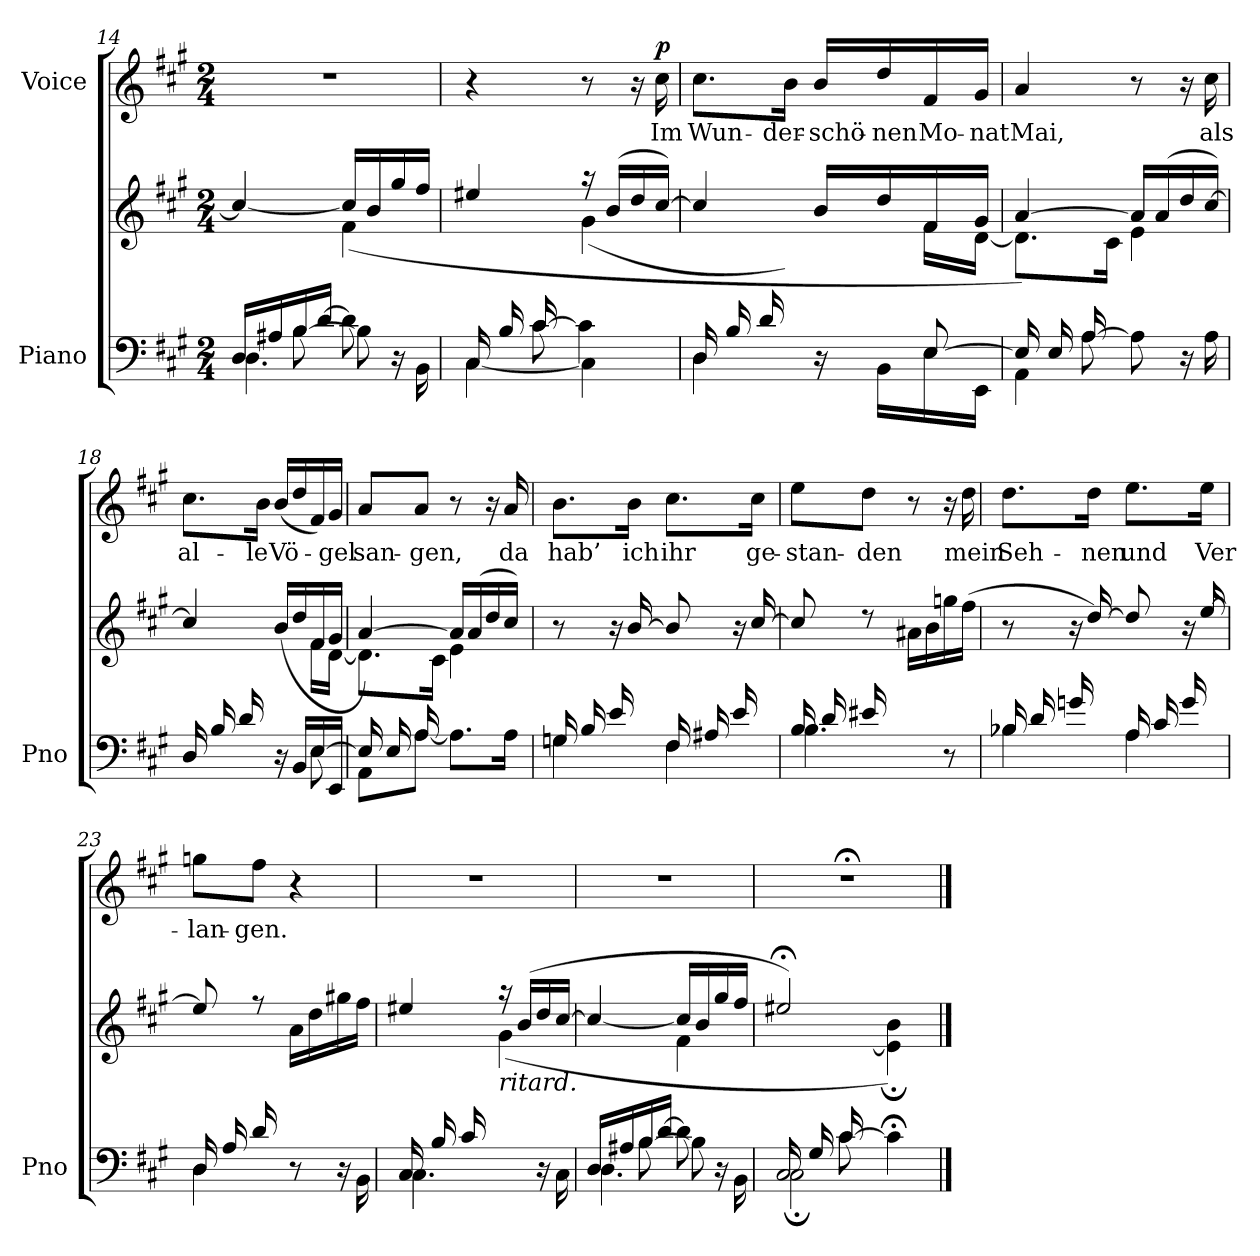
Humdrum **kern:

**kern	**kern	**kern	**text	**dynam
*part2	*part2	*part1	*part1	*part1
*staff3	*staff2	*staff1	*staff1	*staff1
*I"Piano	*	*I"Voice	*	*
*I'Pno	*	*	*	*
*clefF4	*clefG2	*clefG2	*	*
*k[f#c#g#]	*k[f#c#g#]	*k[f#c#g#]	*	*
*A:	*A:	*A:	*	*
*M2/4	*M2/4	*M2/4	*	*
=14	=14	=14	=14	=14
*^	*^	*	*	*
*	*^	*	*	*	*	*
(<16D/LL	4.D\	8ryy	4cc#/_	4ryy	2r	.	.
16A#X/	.	.	.	.	.	.	.
16B/	.	[<8B\	.	.	.	.	.
[>16d/JJ	.	.	.	.	.	.	.
8d\]	.	8B\]	16cc#/LL]	(4f#\	.	.	.
.	.	.	16b/	.	.	.	.
8ryy	16r	8ryy	16gg#/	.	.	.	.
.	16BB\	.	16ff#/JJ	.	.	.	.
=15	=15	=15	=15	=15	=15	=15	=15
*	*	*	*	*^	*	*	*
(>16C#/LL	[<4C#\	8ryy	4ee#X/	4ryy	8.ryy	4r	.	.
16B/	.	.	.	.	.	.	.	.
16c#/	.	[>8c#\	.	.	.	.	.	.
4ryy	.	.	.	.	16e#X\JJ	.	.	.
.	4C#\]	4c#\]	16raa	(4g#\	4ryy	8r	.	.
.	.	.	(>16b/LL	.	.	.	.	.
.	.	.	16dd/	.	.	16r	.	.
!	!	!	!	!	!	!	!LO:LY:b	!LO:DY:a
16ryy	.	.	[>16cc#/JJ)	.	.	16cc#\	Im	p
*	*v	*v	*	*	*	*	*	*
!!LO:LB:g=z
=16	=16	=16	=16	=16	=16	=16	=16
!	!	!	!	!	!	!LO:LY:b	!
16D/LL	4D\	4cc#/]	4ryy	8.ryy	8.cc#\L	Wun-	.
16B/	.	.	.	.	.	.	.
16d/	.	.	.	.	.	.	.
!	!	!	!	!	!	!LO:LY:b	!
16ryy	.	.	.	16f#\JJ)	16b\Jk	-der-	.
!	!	!	!	!	!	!LO:LY:b	!
8ryy	16r	16b/LL	8ryy	4ryy	16b/LL	-schö-	.
!	!	!	!	!	!	!LO:LY:b	!
.	16BB\LL	16dd/	.	.	16dd/	-nen	.
!	!	!	!	!	!	!LO:LY:b	!
[>8E/	16E\	16f#/	16f#\LL	.	16f#/	Mo-	.
!	!	!	!	!	!	!LO:LY:b	!
.	16EE\JJ	16g#/JJ	[<16d\JJ	.	16g#/JJ	-nat	.
=17	=17	=17	=17	=17	=17	=17	=17
*	*^	*	*	*	*	*	*
!	!	!	!	!	!	!	!LO:LY:b	!
16E/LL]	4AA\	8ryy	[>4a/)	8.d\L]	8.ryy	4a/	Mai,	.
16E/	.	.	.	.	.	.	.	.
16A/	.	[8A\	.	.	.	.	.	.
4ryy	.	.	.	16c#\Jk	16c#\JJ	.	.	.
.	4ryy	8A\]	16a/LL]	4e\	4ryy	8r	.	.
.	.	.	(>16a/	.	.	.	.	.
.	.	16r	16dd/	.	.	16r	.	.
!	!	!	!	!	!	!	!LO:LY:b	!
16ryy	.	16A\	[>16cc#/JJ)	.	.	16cc#\	als	.
=18	=18	=18	=18	=18	=18	=18	=18	=18
!	!	!	!	!	!	!	!LO:LY:b	!
*	*v	*v	*	*	*	*	*	*
(<16D/LL	4ryy	4cc#/]	4ryy	8.ryy	8.cc#\L	al-	.
16B/	.	.	.	.	.	.	.
16d/	.	.	.	.	.	.	.
!	!	!	!	!	!	!LO:LY:b	!
16ryy	.	.	.	16f#\JJ)	16b\Jk	-le	.
!	!	!	!	!	!	!LO:LY:b	!
8ryy	16r	(>16b/LL	8ryy	4ryy	(<16b/LL	Vö-	.
.	16BB/LL	16dd/	.	.	16dd/	.	.
[<8E\	16E/	16f#/	16f#\LL	.	16f#/)	.	.
!	!	!	!	!	!	!LO:LY:b	!
.	16EE/JJ	16g#/JJ	[<16d\JJ	.	16g#/JJ	-gel	.
=19	=19	=19	=19	=19	=19	=19	=19
!	!	!	!	!	!	!LO:LY:b	!
16E/LL]	8AA\L	[>4a/)	8.d\L]	8.ryy	8a/L	san-	.
16E/	.	.	.	.	.	.	.
!	!	!	!	!	!	!LO:LY:b	!
16A/	[>8A\J	.	.	.	8a/J	-gen,	.
4ryy	.	.	16c#\Jk	16c#\JJ	.	.	.
.	8.A\L]	16a/LL]	4e\	4ryy	8r	.	.
.	.	(>16a/	.	.	.	.	.
.	.	16dd/	.	.	16r	.	.
!	!	!	!	!	!	!LO:LY:b	!
16ryy	16A\Jk	16cc#/JJ)	.	.	16a/	da	.
*	*	*	*v	*v	*	*	*
!!LO:LB:g=z
=20	=20	=20	=20	=20	=20	=20
!	!	!	!	!	!LO:LY:b	!
(<16Gn/LL	4Gn\	8r	8.ryy	8.b\L	hab’	.
16B/	.	.	.	.	.	.
16e/	.	16r	.	.	.	.
!	!	!	!	!	!LO:LY:b	!
16ryy	.	[16b/	16b\JJ)	16b\Jk	ich	.
!	!	!	!	!	!LO:LY:b	!
(<16F#/LL	4F#\	8b/]	8.ryy	8.cc#\L	ihr	.
16A#X/	.	.	.	.	.	.
16e/	.	16r	.	.	.	.
!	!	!	!	!	!LO:LY:b	!
16ryy	.	[16cc#/	16cc#\JJ)	16cc#\Jk	ge-	.
=21	=21	=21	=21	=21	=21	=21
!	!	!	!	!	!LO:LY:b	!
(<16B/LL	4.B\	8cc#/]	8.ryy	8ee\L	-stan-	.
16d/	.	.	.	.	.	.
!	!	!	!	!	!LO:LY:b	!
16e#X/	.	8rdd	.	8dd\J	-den	.
4ryy	.	.	16f#\JJ	.	.	.
.	.	16a#X\LL	4ryy	8r	.	.
.	.	16b\	.	.	.	.
.	8r	16ggn\	.	16r	.	.
!	!	!	!	!	!LO:LY:b	!
16ryy	.	(16ff#\JJ	.	16dd\	mein	.
=22	=22	=22	=22	=22	=22	=22
!	!	!	!	!	!LO:LY:b	!
16B-X/LL	4B-X\	8r	8.ryy	8.dd\L	Seh-	.
16d/	.	.	.	.	.	.
16gn/	.	16r	.	.	.	.
!	!	!	!	!	!LO:LY:b	!
16ryy	.	[<16dd/	16dd\JJ)	16dd\Jk	-nen	.
!	!	!	!	!	!LO:LY:b	!
(<16A/LL	4A\	8dd/]	8.ryy	8.ee\L	und	.
16c#/	.	.	.	.	.	.
16g/	.	16r	.	.	.	.
!	!	!	!	!	!LO:LY:b	!
16ryy	.	[<16ee/	16ee\JJ)	16ee\Jk	Ver-	.
!!LO:LB:g=z
=23	=23	=23	=23	=23	=23	=23
!	!	!	!	!	!LO:LY:b	!
(>16D/LL	4D\	8ee/]	8.ryy	8ggn\L	-lan-	.
16A/	.	.	.	.	.	.
!	!	!	!	!	!LO:LY:b	!
16d/	.	8rff	.	8ff#\J	-gen.	.
4ryy	.	.	16f#\JJ	.	.	.
.	8r	16a\LL	4ryy	4r	.	.
.	.	16dd\	.	.	.	.
.	16r	16gg#X\	.	.	.	.
16ryy	16BB\	16ff#\JJ	.	.	.	.
=24	=24	=24	=24	=24	=24	=24
*	*	*	*^	*	*	*
16C#/LL	4.C#\	4ee#X/)	4ryy	8.ryy	2r	.	.
16B/	.	.	.	.	.	.	.
16c#/	.	.	.	.	.	.	.
4ryy	.	.	.	16e#X\JJ	.	.	.
!	!	!LO:TX:b:i:t=ritard.	!	!	!	!	!
.	.	16raa	(4g#\	4ryy	.	.	.
.	.	(>16b/LL	.	.	.	.	.
.	16r	16dd/	.	.	.	.	.
16ryy	16C#\	[>16cc#/JJ	.	.	.	.	.
*	*	*	*v	*v	*	*	*
=25	=25	=25	=25	=25	=25	=25
*	*^	*	*	*	*	*
16D/LL	4.D\	8ryy	4cc#/_	4ryy	2r	.	.
16A#X/	.	.	.	.	.	.	.
16B/	.	[<8B\	.	.	.	.	.
[>16d/JJ	.	.	.	.	.	.	.
8d\]	.	8B\]	16cc#/LL]	4f#\	.	.	.
.	.	.	16b/	.	.	.	.
8ryy	16r	8ryy	16gg#/	.	.	.	.
.	16BB\	.	16ff#/JJ	.	.	.	.
=26	=26	=26	=26	=26	=26	=26	=26
!LO:N:head=open	!	!	!	!	!LO:N:vis=1	!	!
(>16C#/LL	2C#;\	8ryy	2ee#X;</)	8.ryy	2r;<	.	.
16G#/	.	.	.	.	.	.	.
16c#/	.	[>8c#\	.	.	.	.	.
4ryy	.	.	.	[<16e#X\JJ	.	.	.
.	.	4c#;<\]	.	4e#\];< 4b\;<)	.	.	.
16ryy	.	.	.	.	.	.	.
*v	*v	*v	*	*	*	*	*
*	*v	*v	*	*	*
==	==	==	==	==
*-	*-	*-	*-	*-
